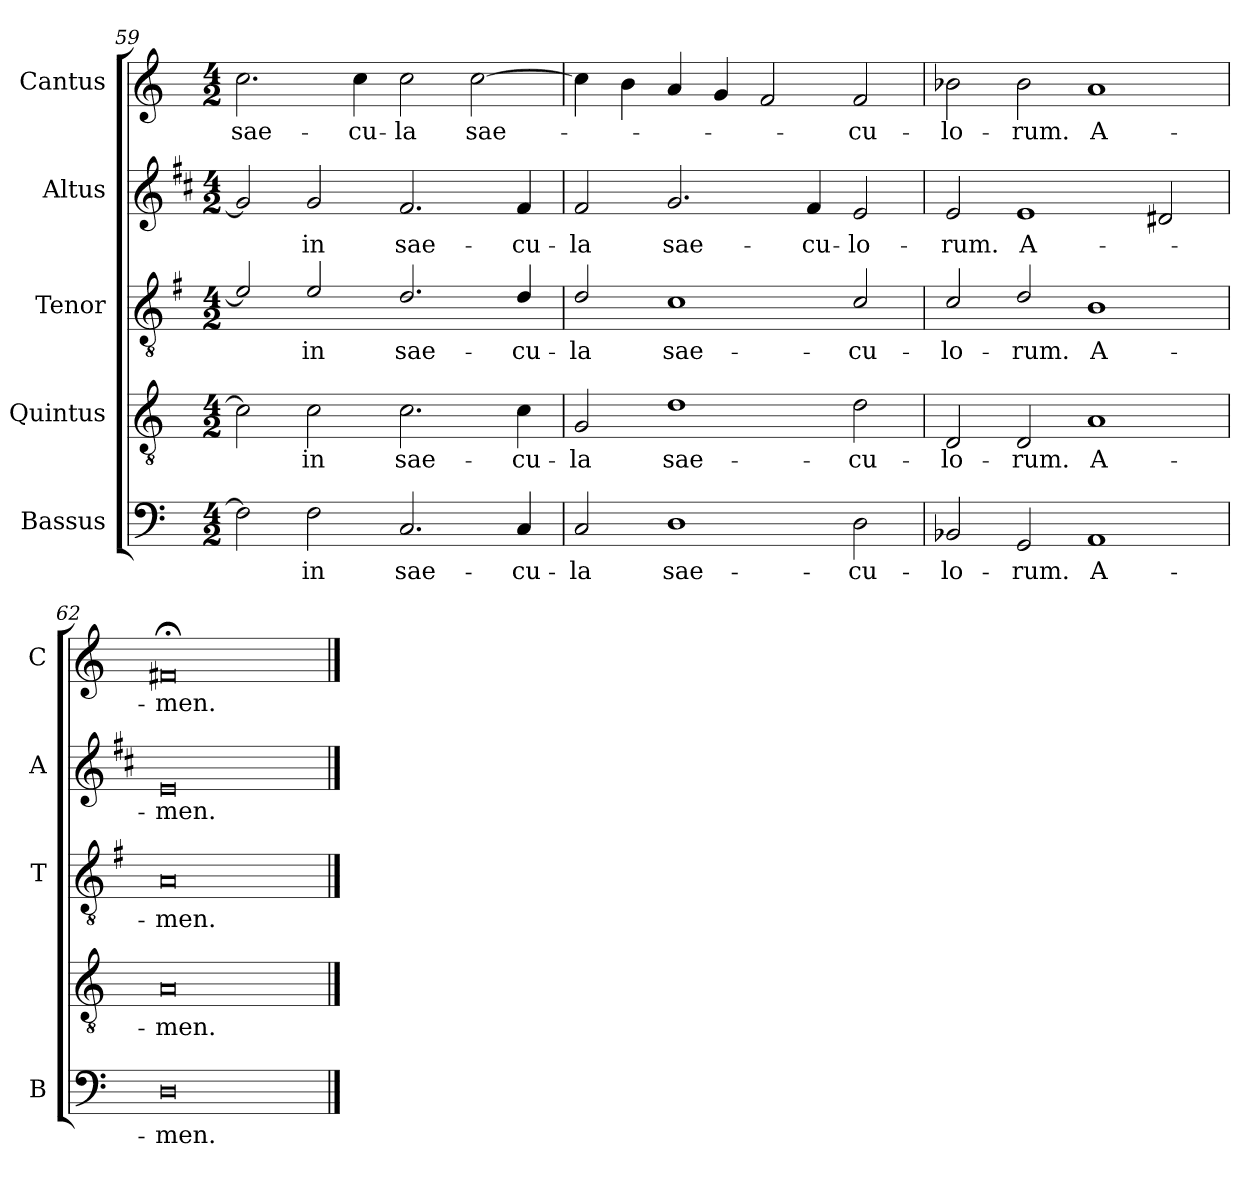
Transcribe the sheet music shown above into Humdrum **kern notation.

**kern	**text	**kern	**text	**kern	**text	**kern	**text	**kern	**text
*part5	*part5	*part4	*part4	*part3	*part3	*part2	*part2	*part1	*part1
*staff5	*staff5	*staff4	*staff4	*staff3	*staff3	*staff2	*staff2	*staff1	*staff1
*I"Bassus	*	*I"Quintus	*	*I"Tenor	*	*I"Altus	*	*I"Cantus	*
*I'B	*	*	*	*I'T	*	*I'A	*	*I'C	*
!!LO:LB:g=z
*clefF4	*	*clefGv2	*	*clefGv2	*	*clefG2	*	*clefG2	*
*	*	*	*	*ITrd4c7	*	*ITrd1c2	*	*	*
*k[]	*	*k[]	*	*k[]	*	*k[]	*	*k[]	*
*C:	*	*C:	*	*C:	*	*C:	*	*C:	*
*M4/2	*	*M4/2	*	*M4/2	*	*M4/2	*	*M4/2	*
=59	=59	=59	=59	=59	=59	=59	=59	=59	=59
!	!	!	!	!	!	!	!	!	!LO:LY:b
2F\]	.	2c\]	.	2A/]	.	2f/]	.	2.cc\	sae-
!	!LO:LY:b	!	!LO:LY:b	!	!LO:LY:b	!	!LO:LY:b	!	!
2F\	in	2c\	in	2A/	in	2f/	in	.	.
!	!	!	!	!	!	!	!	!	!LO:LY:b
.	.	.	.	.	.	.	.	4cc\	-cu-
!	!LO:LY:b	!	!LO:LY:b	!	!LO:LY:b	!	!LO:LY:b	!	!LO:LY:b
2.C/	sae-	2.c\	sae-	2.G/	sae-	2.e/	sae-	2cc\	-la
!	!	!	!	!	!	!	!	!	!LO:LY:b
.	.	.	.	.	.	.	.	[2cc\	sae-
!	!LO:LY:b	!	!LO:LY:b	!	!LO:LY:b	!	!LO:LY:b	!	!
4C/	-cu-	4c\	-cu-	4G/	-cu-	4e/	-cu-	.	.
=60	=60	=60	=60	=60	=60	=60	=60	=60	=60
!	!LO:LY:b	!	!LO:LY:b	!	!LO:LY:b	!	!LO:LY:b	!	!
2C/	-la	2G/	-la	2G/	-la	2e/	-la	4cc\]	.
.	.	.	.	.	.	.	.	4b\	.
!	!LO:LY:b	!	!LO:LY:b	!	!LO:LY:b	!	!LO:LY:b	!	!
1D	sae-	1d	sae-	1F	sae-	2.f/	sae-	4a/	.
.	.	.	.	.	.	.	.	4g/	.
.	.	.	.	.	.	.	.	2f/	.
!	!	!	!	!	!	!	!LO:LY:b	!	!
.	.	.	.	.	.	4e/	-cu-	.	.
!	!LO:LY:b	!	!LO:LY:b	!	!LO:LY:b	!	!LO:LY:b	!	!LO:LY:b
2D\	-cu-	2d\	-cu-	2F/	-cu-	2d/	-lo-	2f/	-cu-
=61	=61	=61	=61	=61	=61	=61	=61	=61	=61
!	!LO:LY:b	!	!LO:LY:b	!	!LO:LY:b	!	!LO:LY:b	!	!LO:LY:b
2BB-X/	-lo-	2D/	-lo-	2F/	-lo-	2d/	-rum.	2b-X\	-lo-
!	!LO:LY:b	!	!LO:LY:b	!	!LO:LY:b	!	!LO:LY:b	!	!LO:LY:b
2GG/	-rum.	2D/	-rum.	2G/	-rum.	1d	A-	2b-\	-rum.
!	!LO:LY:b	!	!LO:LY:b	!	!LO:LY:b	!	!	!	!LO:LY:b
1AA	A-	1A	A-	1E	A-	.	.	1a	A-
.	.	.	.	.	.	2c#X/	.	.	.
=62	=62	=62	=62	=62	=62	=62	=62	=62	=62
!	!LO:LY:b	!	!LO:LY:b	!	!LO:LY:b	!	!LO:LY:b	!	!LO:LY:b
0D	-men.	0A	-men.	0D	-men.	0d	-men.	0f#X;<	-men.
==	==	==	==	==	==	==	==	==	==
*-	*-	*-	*-	*-	*-	*-	*-	*-	*-
